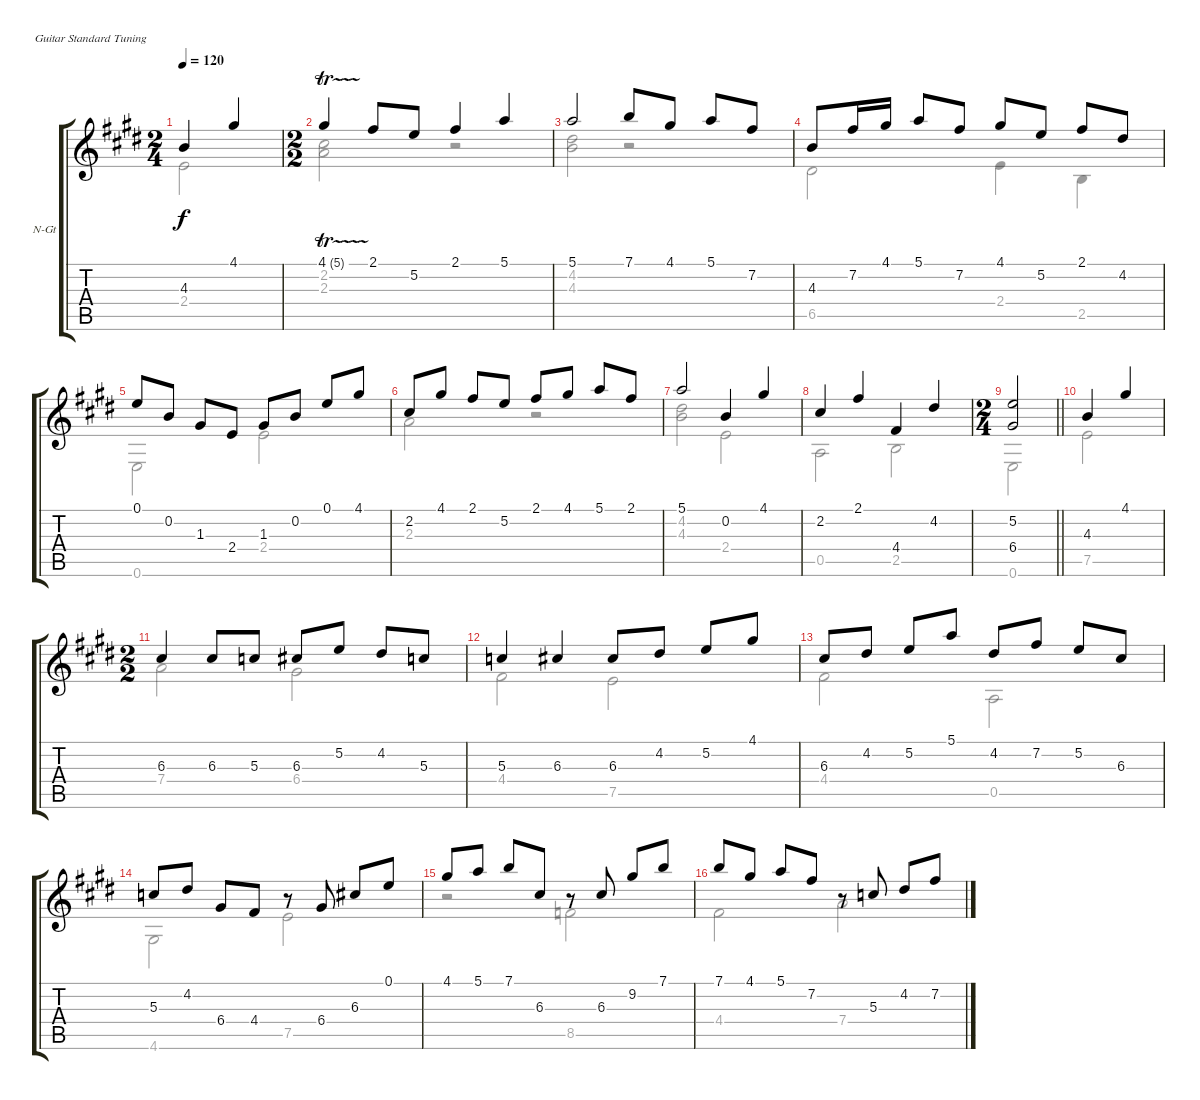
\bracketExtendMode groupsimilarinstruments
\firstSystemTrackNameOrientation horizontal
\otherSystemsTrackNameOrientation horizontal
\track ("Gavotte En Rondeau" "N-Gt") {instrument acousticguitarnylon}
\staff {score tabs}
\tuning (E4 B3 G3 D3 A2 E2)
\voice
\ts (2 4)
\beaming (8 2 2 2 2)
\tempo 120
\clef g2
\ks e
4.3.4{dy f instrument acousticguitarnylon} 4.1.4 |
\ts (2 2)
\beaming (8 2 2 2 2)
\ks c#minor
4.1{tr (5 16)}.4 2.1.8 5.2.8 2.1.4 5.1.4 |
5.1.2 7.1.8 4.1.8 5.1.8 7.2.8 |
4.3.8 7.2.16 4.1.16 5.1.8 7.2.8 4.1.8 5.2.8 2.1.8 4.2.8 |
0.1.8 0.2.8 1.3.8 2.4.8 1.3.8 0.2.8 0.1.8 4.1.8 |
2.2.8 4.1.8 2.1.8 5.2.8 2.1.8 4.1.8 5.1.8 2.1.8 |
5.1.2 0.2.4 4.1.4 |
2.2.4 2.1.4 4.4.4 4.2.4 |
\ts (2 4)
\beaming (8 2 2 2 2)
\barLineRight lightlight
(5.2 6.4).2 |
4.3.4 4.1.4 |
\ts (2 2)
\beaming (8 2 2 2 2)
6.3.4 6.3.8 5.3.8 6.3.8 5.2.8 4.2.8 5.3.8 |
5.3.4 6.3.4 6.3.8 4.2.8 5.2.8 4.1.8 |
6.3.8 4.2.8 5.2.8 5.1.8 4.2.8 7.2.8 5.2.8 6.3.8 |
5.3.8 4.2.8 6.4.8 4.4.8 r.8 6.4.8 6.3.8 0.1.8 |
4.1.8 5.1.8 7.1.8 6.3.8 r.8 6.3.8 9.2.8 7.1.8 |
7.1.8 4.1.8 5.1.8 7.2.8 r.8 5.3.8 4.2.8 7.2.8
\voice
\clef g2
\ottava regular
\simile none
\ks e
2.4.2{dy f} |
\ks c#minor
(2.2 2.3).2 r.2 |
(4.2 4.3).2 r.2 |
6.5.2 2.4.4 2.5.4 |
0.6.2 2.4.2 |
2.3.2 r.2 |
(4.2 4.3).2 2.4.2 |
0.5.2 2.5.2 |
\barLineRight lightlight
0.6.2 |
7.5.2 |
7.4.2 6.4.2 |
4.4.2 7.5.2 |
4.4.2 0.5.2 |
4.6.2 7.5.2 |
r.2 8.5.2 |
4.4.2 7.4.2
